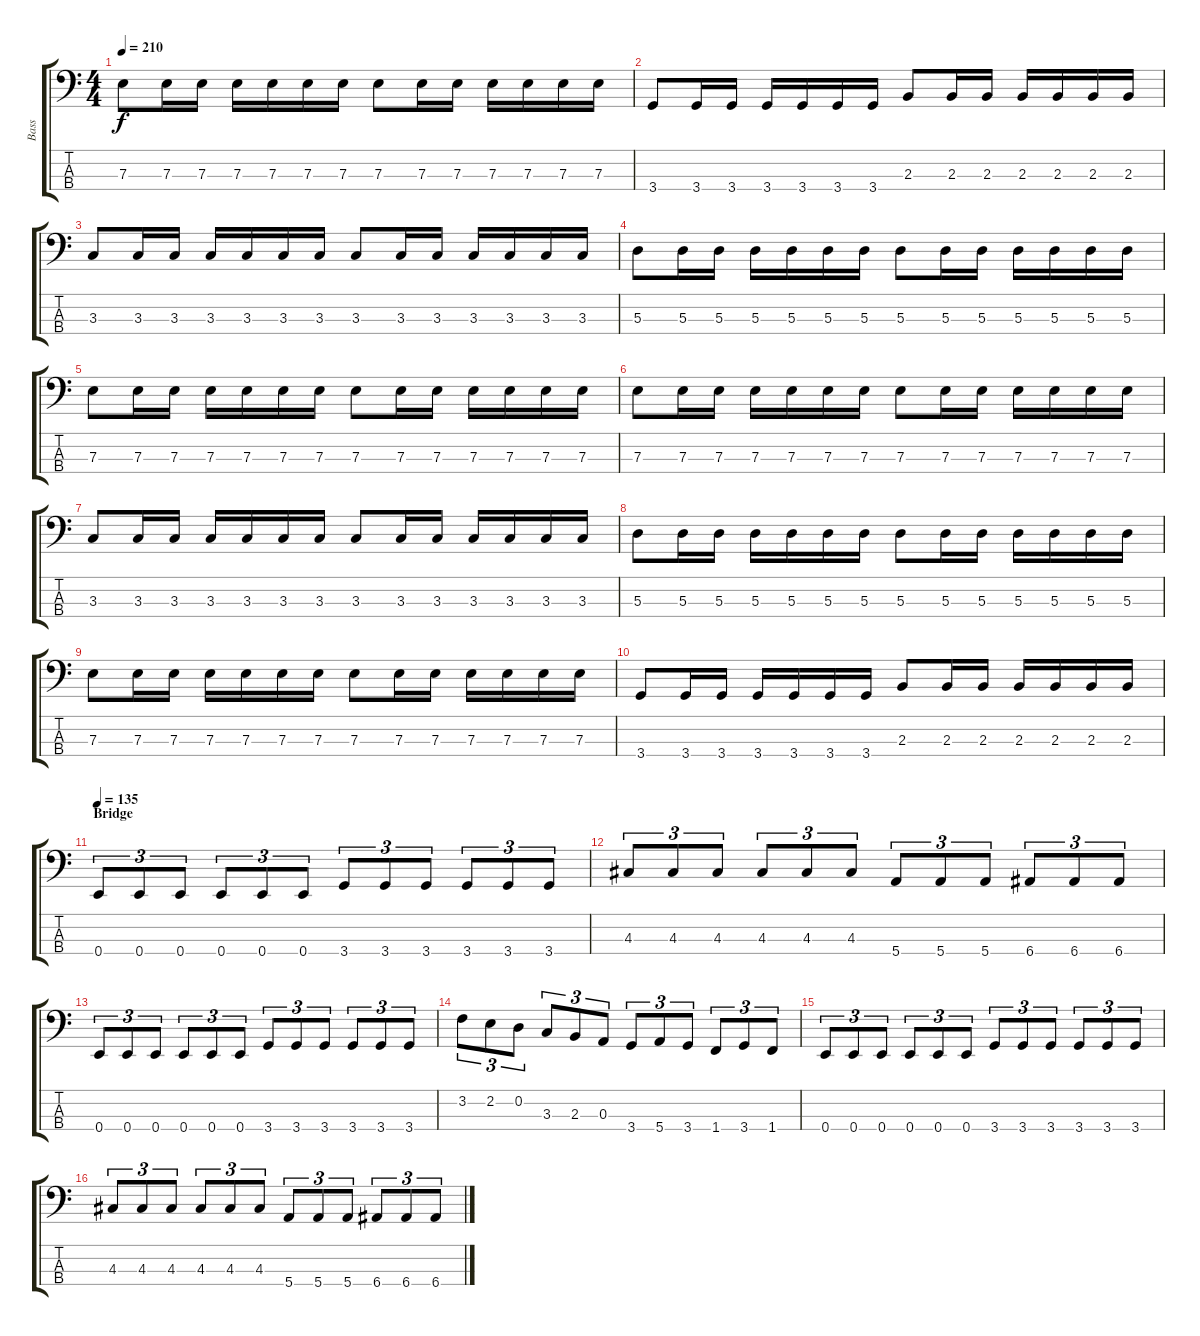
\track ("Bass" "Bass") {instrument electricbasspick}
\staff {score tabs}
\tuning (G2 D2 A1 E1) {hide}
\ts (4 4)
\tempo 210
\clef f4
\ks c
7.3.8{dy f} 7.3.16 7.3.16 7.3.16 7.3.16 7.3.16 7.3.16 7.3.8 7.3.16 7.3.16 7.3.16 7.3.16 7.3.16 7.3.16 |
3.4.8 3.4.16 3.4.16 3.4.16 3.4.16 3.4.16 3.4.16 2.3.8 2.3.16 2.3.16 2.3.16 2.3.16 2.3.16 2.3.16 |
3.3.8 3.3.16 3.3.16 3.3.16 3.3.16 3.3.16 3.3.16 3.3.8 3.3.16 3.3.16 3.3.16 3.3.16 3.3.16 3.3.16 |
5.3.8 5.3.16 5.3.16 5.3.16 5.3.16 5.3.16 5.3.16 5.3.8 5.3.16 5.3.16 5.3.16 5.3.16 5.3.16 5.3.16 |
7.3.8 7.3.16 7.3.16 7.3.16 7.3.16 7.3.16 7.3.16 7.3.8 7.3.16 7.3.16 7.3.16 7.3.16 7.3.16 7.3.16 |
7.3.8 7.3.16 7.3.16 7.3.16 7.3.16 7.3.16 7.3.16 7.3.8 7.3.16 7.3.16 7.3.16 7.3.16 7.3.16 7.3.16 |
3.3.8 3.3.16 3.3.16 3.3.16 3.3.16 3.3.16 3.3.16 3.3.8 3.3.16 3.3.16 3.3.16 3.3.16 3.3.16 3.3.16 |
5.3.8 5.3.16 5.3.16 5.3.16 5.3.16 5.3.16 5.3.16 5.3.8 5.3.16 5.3.16 5.3.16 5.3.16 5.3.16 5.3.16 |
7.3.8 7.3.16 7.3.16 7.3.16 7.3.16 7.3.16 7.3.16 7.3.8 7.3.16 7.3.16 7.3.16 7.3.16 7.3.16 7.3.16 |
3.4.8 3.4.16 3.4.16 3.4.16 3.4.16 3.4.16 3.4.16 2.3.8 2.3.16 2.3.16 2.3.16 2.3.16 2.3.16 2.3.16 |
\section ("" "Bridge")
\tempo 135
0.4.8{tu (3 2)} 0.4.8{tu (3 2)} 0.4.8{tu (3 2)} 0.4.8{tu (3 2)} 0.4.8{tu (3 2)} 0.4.8{tu (3 2)} 3.4.8{tu (3 2)} 3.4.8{tu (3 2)} 3.4.8{tu (3 2)} 3.4.8{tu (3 2)} 3.4.8{tu (3 2)} 3.4.8{tu (3 2)} |
4.3.8{tu (3 2)} 4.3.8{tu (3 2)} 4.3.8{tu (3 2)} 4.3.8{tu (3 2)} 4.3.8{tu (3 2)} 4.3.8{tu (3 2)} 5.4.8{tu (3 2)} 5.4.8{tu (3 2)} 5.4.8{tu (3 2)} 6.4.8{tu (3 2)} 6.4.8{tu (3 2)} 6.4.8{tu (3 2)} |
0.4.8{tu (3 2)} 0.4.8{tu (3 2)} 0.4.8{tu (3 2)} 0.4.8{tu (3 2)} 0.4.8{tu (3 2)} 0.4.8{tu (3 2)} 3.4.8{tu (3 2)} 3.4.8{tu (3 2)} 3.4.8{tu (3 2)} 3.4.8{tu (3 2)} 3.4.8{tu (3 2)} 3.4.8{tu (3 2)} |
3.2.8{tu (3 2)} 2.2.8{tu (3 2)} 0.2.8{tu (3 2)} 3.3.8{tu (3 2)} 2.3.8{tu (3 2)} 0.3.8{tu (3 2)} 3.4.8{tu (3 2)} 5.4.8{tu (3 2)} 3.4.8{tu (3 2)} 1.4.8{tu (3 2)} 3.4.8{tu (3 2)} 1.4.8{tu (3 2)} |
0.4.8{tu (3 2)} 0.4.8{tu (3 2)} 0.4.8{tu (3 2)} 0.4.8{tu (3 2)} 0.4.8{tu (3 2)} 0.4.8{tu (3 2)} 3.4.8{tu (3 2)} 3.4.8{tu (3 2)} 3.4.8{tu (3 2)} 3.4.8{tu (3 2)} 3.4.8{tu (3 2)} 3.4.8{tu (3 2)} |
4.3.8{tu (3 2)} 4.3.8{tu (3 2)} 4.3.8{tu (3 2)} 4.3.8{tu (3 2)} 4.3.8{tu (3 2)} 4.3.8{tu (3 2)} 5.4.8{tu (3 2)} 5.4.8{tu (3 2)} 5.4.8{tu (3 2)} 6.4.8{tu (3 2)} 6.4.8{tu (3 2)} 6.4.8{tu (3 2)}
